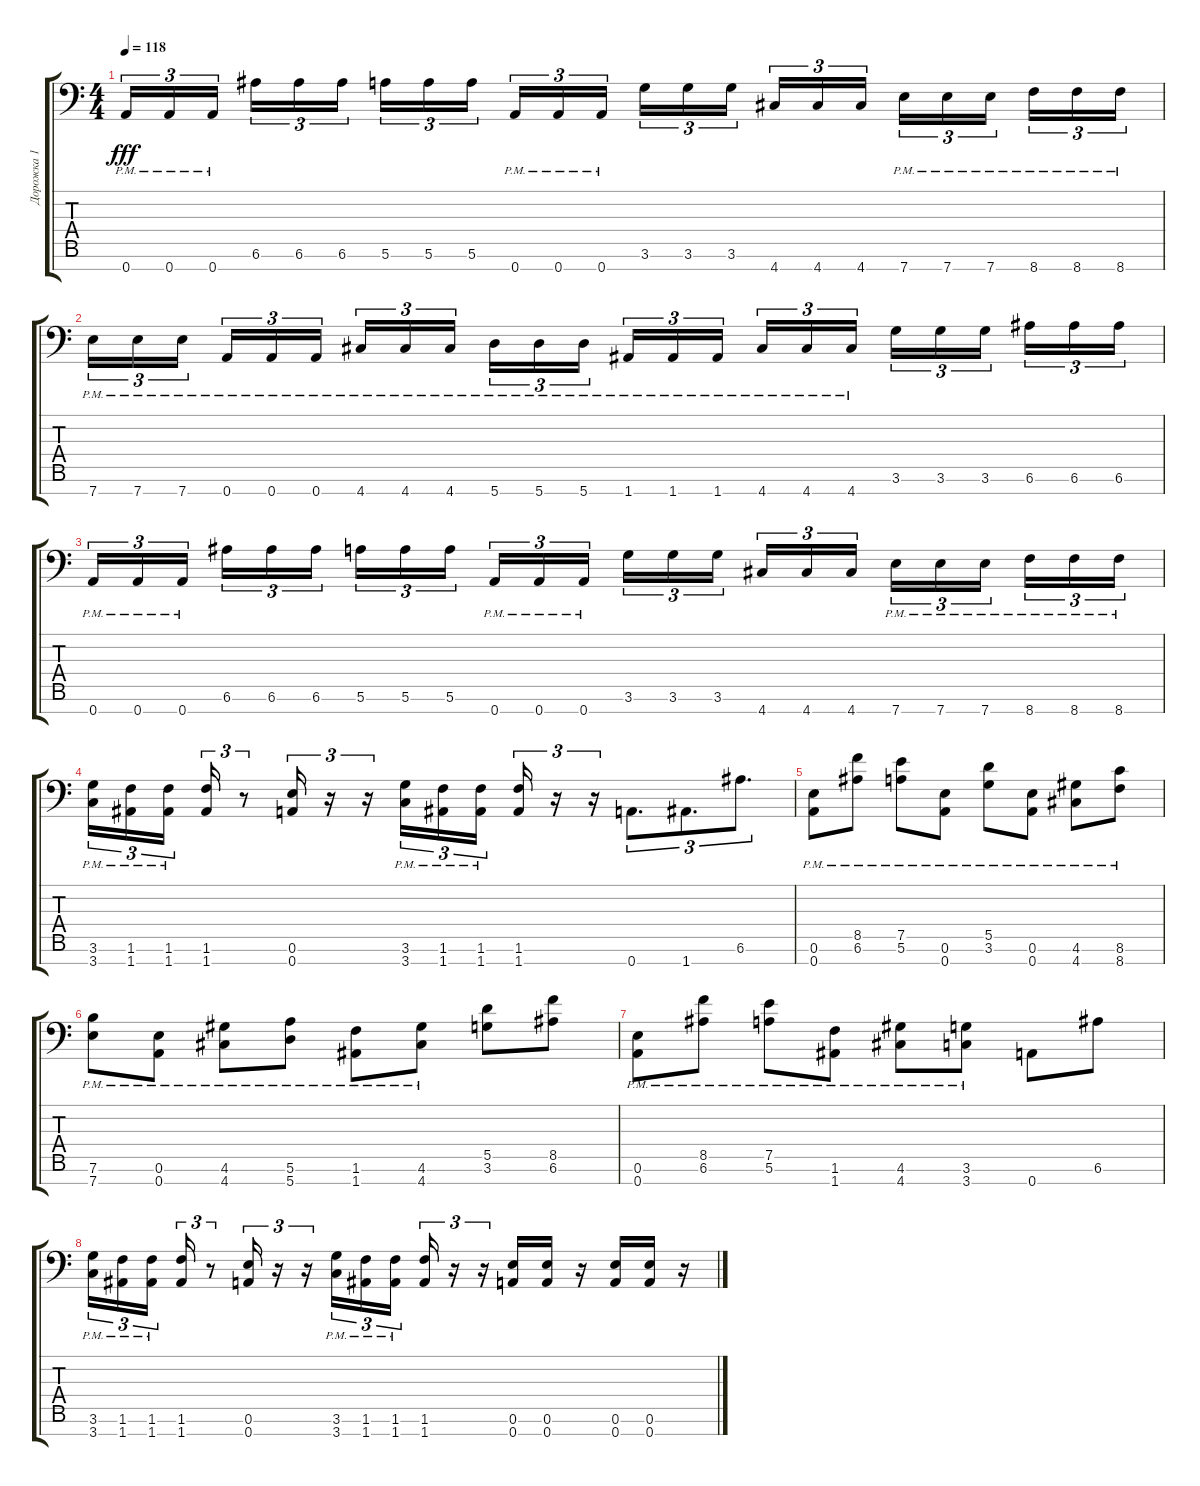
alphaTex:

\track ("Дорожка 1" "Дорожка 1") {instrument distortionguitar}
\staff {score tabs}
\tuning (E4 B3 G3 D3 A2 E2 A1) {hide}
\ts (4 4)
\tempo 118
\clef f4
\ks c
0.7{pm}.16{tu (3 2) dy fff} 0.7{pm}.16{tu (3 2)} 0.7{pm}.16{tu (3 2) beam splitsecondary} 6.6.16{tu (3 2)} 6.6.16{tu (3 2)} 6.6.16{tu (3 2)} 5.6.16{tu (3 2)} 5.6.16{tu (3 2)} 5.6.16{tu (3 2) beam splitsecondary} 0.7{pm}.16{tu (3 2)} 0.7{pm}.16{tu (3 2)} 0.7{pm}.16{tu (3 2)} 3.6.16{tu (3 2)} 3.6.16{tu (3 2)} 3.6.16{tu (3 2) beam splitsecondary} 4.7.16{tu (3 2)} 4.7.16{tu (3 2)} 4.7.16{tu (3 2)} 7.7{pm}.16{tu (3 2)} 7.7{pm}.16{tu (3 2)} 7.7{pm}.16{tu (3 2) beam splitsecondary} 8.7{pm}.16{tu (3 2)} 8.7{pm}.16{tu (3 2)} 8.7{pm}.16{tu (3 2)} |
7.7{pm}.16{tu (3 2)} 7.7{pm}.16{tu (3 2)} 7.7{pm}.16{tu (3 2) beam splitsecondary} 0.7{pm}.16{tu (3 2)} 0.7{pm}.16{tu (3 2)} 0.7{pm}.16{tu (3 2)} 4.7{pm}.16{tu (3 2)} 4.7{pm}.16{tu (3 2)} 4.7{pm}.16{tu (3 2) beam splitsecondary} 5.7{pm}.16{tu (3 2)} 5.7{pm}.16{tu (3 2)} 5.7{pm}.16{tu (3 2)} 1.7{pm}.16{tu (3 2)} 1.7{pm}.16{tu (3 2)} 1.7{pm}.16{tu (3 2) beam splitsecondary} 4.7{pm}.16{tu (3 2)} 4.7{pm}.16{tu (3 2)} 4.7{pm}.16{tu (3 2)} 3.6.16{tu (3 2)} 3.6.16{tu (3 2)} 3.6.16{tu (3 2) beam splitsecondary} 6.6.16{tu (3 2)} 6.6.16{tu (3 2)} 6.6.16{tu (3 2)} |
0.7{pm}.16{tu (3 2)} 0.7{pm}.16{tu (3 2)} 0.7{pm}.16{tu (3 2) beam splitsecondary} 6.6.16{tu (3 2)} 6.6.16{tu (3 2)} 6.6.16{tu (3 2)} 5.6.16{tu (3 2)} 5.6.16{tu (3 2)} 5.6.16{tu (3 2) beam splitsecondary} 0.7{pm}.16{tu (3 2)} 0.7{pm}.16{tu (3 2)} 0.7{pm}.16{tu (3 2)} 3.6.16{tu (3 2)} 3.6.16{tu (3 2)} 3.6.16{tu (3 2) beam splitsecondary} 4.7.16{tu (3 2)} 4.7.16{tu (3 2)} 4.7.16{tu (3 2)} 7.7{pm}.16{tu (3 2)} 7.7{pm}.16{tu (3 2)} 7.7{pm}.16{tu (3 2) beam splitsecondary} 8.7{pm}.16{tu (3 2)} 8.7{pm}.16{tu (3 2)} 8.7{pm}.16{tu (3 2)} |
(3.6{pm} 3.7{pm}).16{tu (3 2)} (1.6{pm} 1.7{pm}).16{tu (3 2)} (1.6{pm} 1.7{pm}).16{tu (3 2) beam splitsecondary} (1.6 1.7).16{tu (3 2)} r.8{tu (3 2)} (0.6 0.7).16{tu (3 2)} r.16{tu (3 2)} r.16{tu (3 2)} (3.6{pm} 3.7{pm}).16{tu (3 2)} (1.6{pm} 1.7{pm}).16{tu (3 2)} (1.6{pm} 1.7{pm}).16{tu (3 2)} (1.6 1.7).16{tu (3 2)} r.16{tu (3 2)} r.16{tu (3 2)} 0.7.8{d tu (3 2)} 1.7.8{d tu (3 2)} 6.6.8{d tu (3 2)} |
(0.6{pm} 0.7{pm}).8 (8.5{pm} 6.6{pm}).8 (7.5{pm} 5.6{pm}).8 (0.6{pm} 0.7{pm}).8 (5.5{pm} 3.6{pm}).8 (0.6{pm} 0.7{pm}).8 (4.6{pm} 4.7{pm}).8 (8.6{pm} 8.7{pm}).8 |
(7.6{pm} 7.7{pm}).8 (0.6{pm} 0.7{pm}).8 (4.6{pm} 4.7{pm}).8 (5.6{pm} 5.7{pm}).8 (1.6{pm} 1.7{pm}).8 (4.6{pm} 4.7{pm}).8 (5.5 3.6).8 (8.5 6.6).8 |
(0.6{pm} 0.7{pm}).8 (8.5{pm} 6.6{pm}).8 (7.5{pm} 5.6{pm}).8 (1.6{pm} 1.7{pm}).8 (4.6{pm} 4.7{pm}).8 (3.6{pm} 3.7{pm}).8 0.7.8 6.6.8 |
(3.6{pm} 3.7{pm}).16{tu (3 2)} (1.6{pm} 1.7{pm}).16{tu (3 2)} (1.6{pm} 1.7{pm}).16{tu (3 2) beam splitsecondary} (1.6 1.7).16{tu (3 2)} r.8{tu (3 2)} (0.6 0.7).16{tu (3 2)} r.16{tu (3 2)} r.16{tu (3 2)} (3.6{pm} 3.7{pm}).16{tu (3 2)} (1.6{pm} 1.7{pm}).16{tu (3 2)} (1.6{pm} 1.7{pm}).16{tu (3 2)} (1.6 1.7).16{tu (3 2)} r.16{tu (3 2)} r.16{tu (3 2)} (0.6 0.7).16 (0.6 0.7).16 r.16 (0.6 0.7).16 (0.6 0.7).16 r.16
